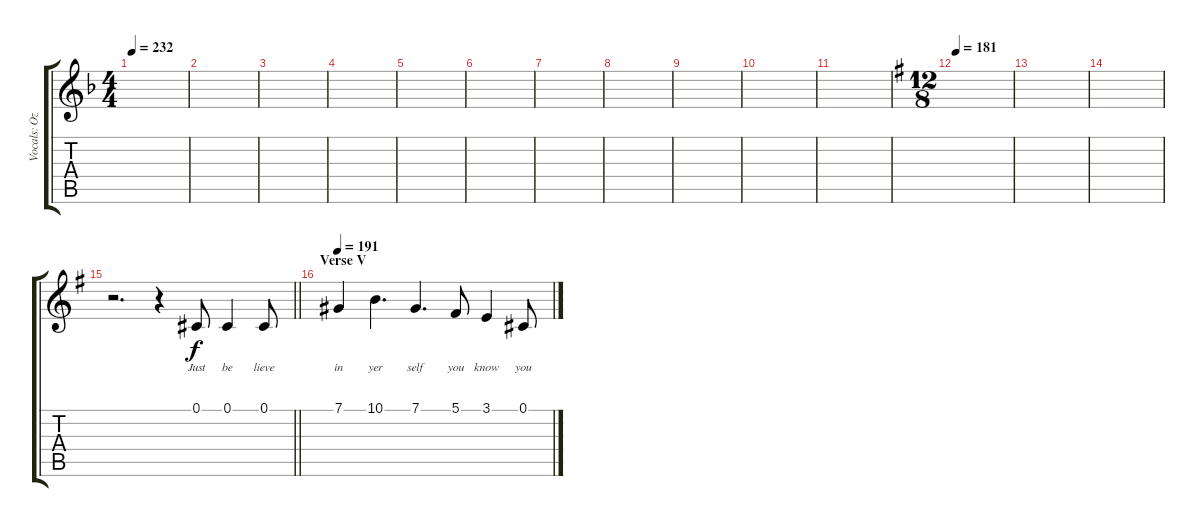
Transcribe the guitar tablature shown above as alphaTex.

\track ("Vocals: Ozzy" "Vocals: Oz") {instrument lead2sawtooth}
\staff {score tabs}
\tuning (Db4 Ab3 E3 B2 Gb2 Db2) {hide}
\ts (4 4)
\tempo 232
\clef g2
\ks f
|
|
|
|
|
|
|
|
|
|
|
\ts (12 8)
\tempo 181
\ks g
|
|
|
\barLineRight lightlight
r.2{d} r.4 0.1.8{lyrics (0 "Just") lyrics (1 "") lyrics (2 "") lyrics (3 "") lyrics (4 "")} 0.1.4{lyrics (0 "be") lyrics (1 "") lyrics (2 "") lyrics (3 "") lyrics (4 "")} 0.1.8{lyrics (0 "lieve") lyrics (1 "") lyrics (2 "") lyrics (3 "") lyrics (4 "")} |
\section ("" "Verse V")
\tempo 191
7.1.4{lyrics (0 "in") lyrics (1 "") lyrics (2 "") lyrics (3 "") lyrics (4 "")} 10.1.4{d lyrics (0 "yer") lyrics (1 "") lyrics (2 "") lyrics (3 "") lyrics (4 "")} 7.1.4{d lyrics (0 "self") lyrics (1 "") lyrics (2 "") lyrics (3 "") lyrics (4 "")} 5.1.8{lyrics (0 "you") lyrics (1 "") lyrics (2 "") lyrics (3 "") lyrics (4 "")} 3.1.4{lyrics (0 "know") lyrics (1 "") lyrics (2 "") lyrics (3 "") lyrics (4 "")} 0.1.8{lyrics (0 "you") lyrics (1 "") lyrics (2 "") lyrics (3 "") lyrics (4 "")}
